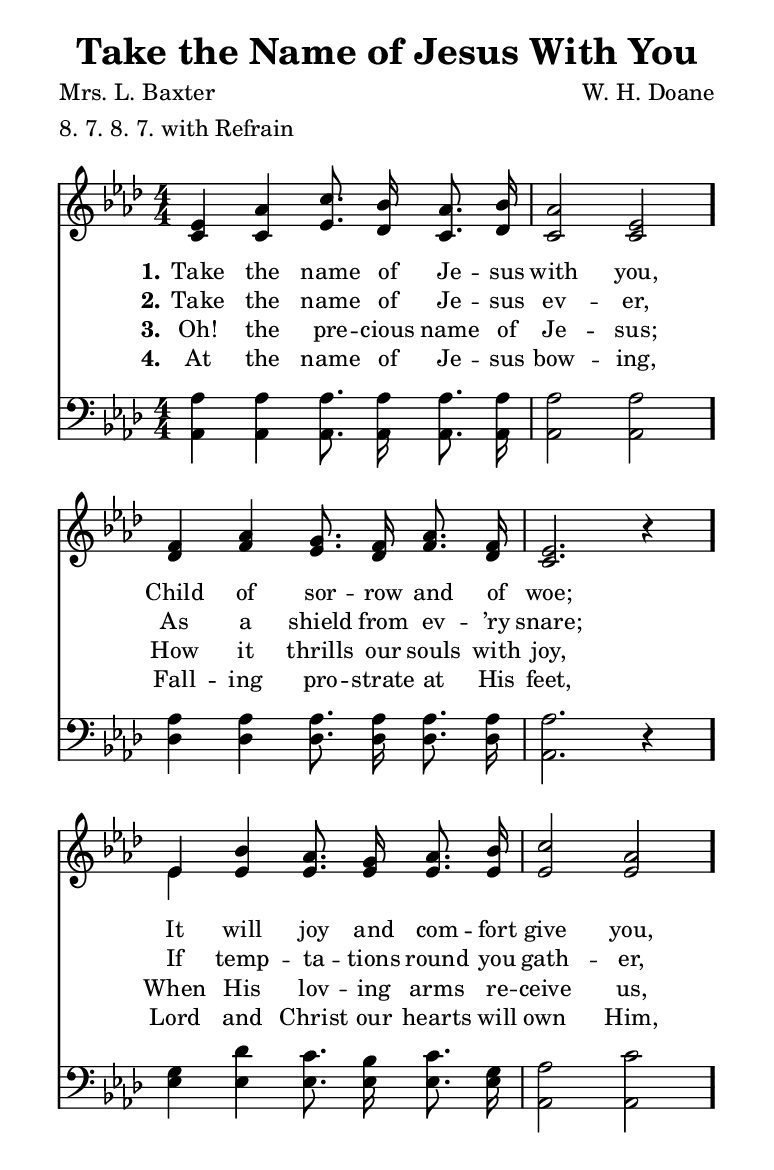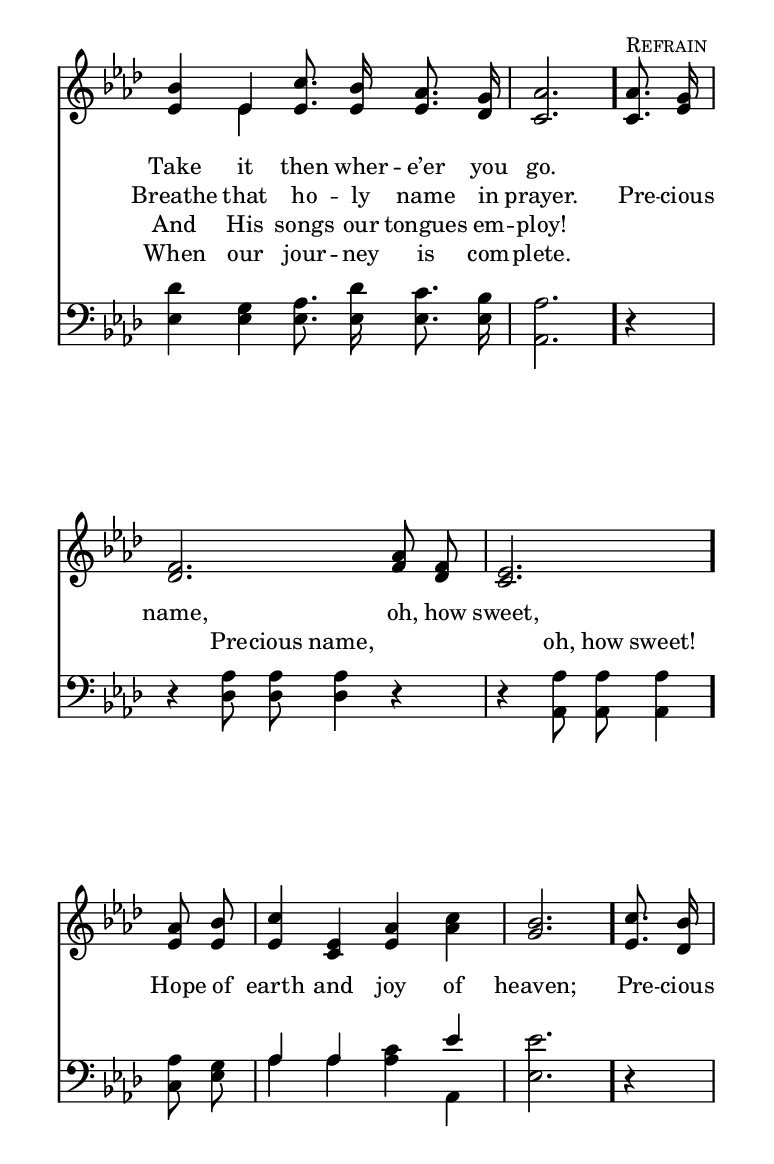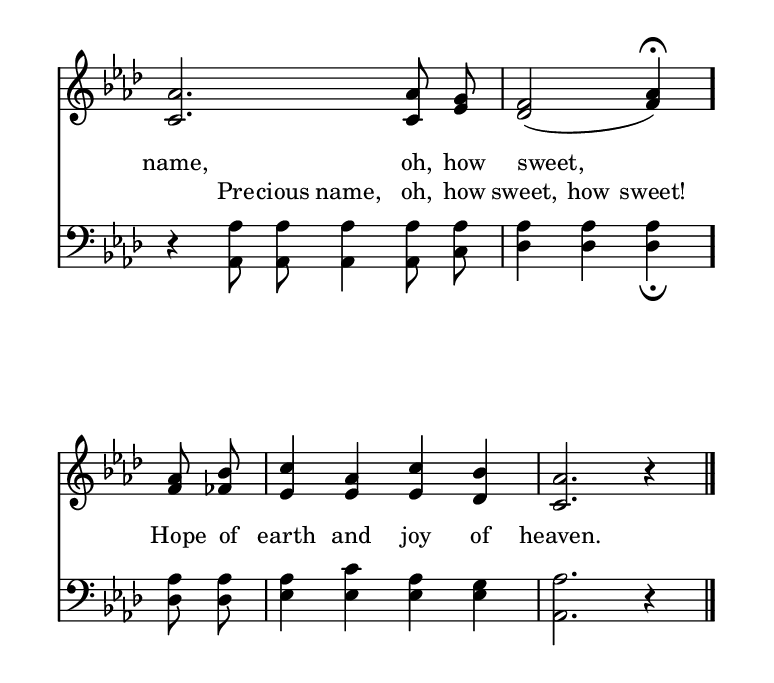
\include "common/global.ily"
\paper {
  \include "common/paper.ily"
}

\header{
  hymnnumber = "194"
  title = "Take the Name of Jesus With You"
  tunename = ""
  meter = "8. 7. 8. 7. with Refrain"
  poet = "Mrs. L. Baxter"
  composer = "W. H. Doane"
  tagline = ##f
}

ta = { \tempo 4=80 }
tb = { \tempo 4=40 }

global = {
  \include "common/overrides.ily"
  \override Staff.TimeSignature.style = #'numbered % original has `c`
  \time 4/4
  \override Score.MetronomeMark.transparent = ##t % hide all fermata changes too
  \ta
  \key aes \major
  \autoBeamOff
}

patternA = { c4 c c8. c16 c8. c16 | c2 c }
patternB = { c4 c c8. c16 c8. c16 | c2. }

notesSoprano = {
\global
\relative c' {

  ees4 aes c8. bes16 aes8. bes16 | aes2 ees
  \changePitch \patternB { f aes g f aes f | ees } r4
  \changePitch \patternA { ees bes' aes g aes bes | c aes }
  \changePitch \patternB { bes ees, c' bes aes g | aes }

  << s^\markup { \small \caps "Refrain" }
  { aes8. g16 | f2. aes8 f | ees2. } >>
  aes8 bes | c4 ees, aes c | bes2.
  c8. bes16 | aes2. aes8 g | f2( \tb aes4) \fermata \ta
  aes8 bes | c4 aes c bes | aes2. r4

  \bar "|."

}
}

notesAlto = {
\global
\relative e' {

  \changePitch \patternA { c c ees des c des | c c }
  \changePitch \patternB { des f ees des f des | c } r4
  \changePitch \patternA { ees ees ees ees ees ees | ees ees }
  \changePitch \patternB { ees ees ees ees ees des | c }

  c8. ees16 | des2. f8 des | c2.
  ees8 ees | ees4 c ees aes | g2.
  ees8. des16 | c2. c8 ees | des2( f4)
  f8 fes | ees4 ees ees des | c2. r4

}
}

notesTenor = {
\global
\relative a {

  \changePitch \patternA { aes aes aes aes aes aes | aes aes }
  \changePitch \patternB { aes aes aes aes aes aes | aes } r4
  \changePitch \patternA { g des' c bes c g | aes c }
  \changePitch \patternB { des g, aes des c bes | aes }

  r4 | r4 aes8 aes aes4 r4 | r4 aes8 aes aes4
  aes8 g | aes4 aes c ees | ees2.
  r4 | r4 aes,8 aes aes4 aes8 aes | aes4 aes aes
  aes8 aes | aes4 c aes g | aes2. r4

}
}

notesBass = {
\global
\relative f, {

  \changePitch \patternA { aes aes aes aes aes aes | aes aes }
  \changePitch \patternB { des des des des des des | aes } r4
  \changePitch \patternA { ees' ees ees ees ees ees | aes, aes }
  \changePitch \patternB { ees' ees ees ees ees ees | aes, }

  r4 | r4 des8 des des4 r4 | r4 aes8 aes aes4
  c8 ees | aes4 aes aes aes, | ees'2.
  r4 | r4 aes,8 aes aes4 aes8 c | des4 des des_\fermata
  des8 des | ees4 ees ees ees | aes,2. r4

}
}

Refrain = \lyricmode {

Pre -- cious name, oh, how sweet, \bar "."
Hope of earth and joy of heaven; \bar "."
Pre -- cious name, oh, how sweet, \bar "."
Hope of earth and joy of heaven. \bar "."

}

wordsA = \lyricmode {
\set stanza = "1."

Take the name of Je -- sus with you, \bar "."
Child of sor -- row and of woe; \bar "."
It will joy and com -- fort give you, \bar "."
Take it then wher -- e’er you go. \bar "."

}

wordsB = \lyricmode {
\set stanza = "2."

Take the name of Je -- sus ev -- er,
As a shield from ev -- ’ry snare;
If temp -- ta -- tions round you gath -- er,
Breathe that ho -- ly name in prayer.

\Refrain

}

wordsC = \lyricmode {
\set stanza = "3."

Oh! the pre -- cious name of Je -- sus;
How it thrills our souls with joy,
When His lov -- ing arms re -- ceive us,
And His songs our tongues em -- ploy!

}

wordsD = \lyricmode {
\set stanza = "4."

At the name of Je -- sus bow -- ing,
Fall -- ing pro -- strate at His feet,
Lord and Christ our hearts will own Him,
When our jour -- ney is com -- plete.

}

underWords = \lyricmode {

{ \repeat unfold 30 \skip 4 }
Pre -- cious name, oh, how sweet!
{ \repeat unfold 7 \skip 4 }
Pre -- cious name, oh, how sweet, how sweet!

}

\score {
  \context ChoirStaff <<
    \context Staff = upper <<
      \set Staff.autoBeaming = ##f
      \set ChoirStaff.systemStartDelimiter = #'SystemStartBar
      \set ChoirStaff.printPartCombineTexts = ##f
      \partcombine #'(2 . 9) \notesSoprano \notesAlto
      \context NullVoice = sopranos { \voiceOne << \notesSoprano >> }
      \context NullVoice = altos { \voiceTwo << \notesAlto >> }
      \context Lyrics = one   \lyricsto sopranos \wordsA
      \context Lyrics = two   \lyricsto sopranos \wordsB
      \context Lyrics = three \lyricsto sopranos \wordsC
      \context Lyrics = four  \lyricsto sopranos \wordsD
    >>
    \context Staff = men <<
      \set Staff.autoBeaming = ##f
      \clef bass
      \set ChoirStaff.printPartCombineTexts = ##f
      \partcombine #'(2 . 9) \notesTenor \notesBass
      \context NullVoice = tenors { \voiceOne << \notesTenor >> }
      \context NullVoice = basses { \voiceTwo << \notesBass >> }
    >>
    \context Lyrics = three \lyricsto tenors \underWords
  >>
  \layout {
    \include "common/layout.ily"
  }
  \midi{
    \include "common/midi.ily"
  }
}

\version "2.19.49"  % necessary for upgrading to future LilyPond versions.

% vi:set et ts=2 sw=2 ai nocindent syntax=lilypond:
